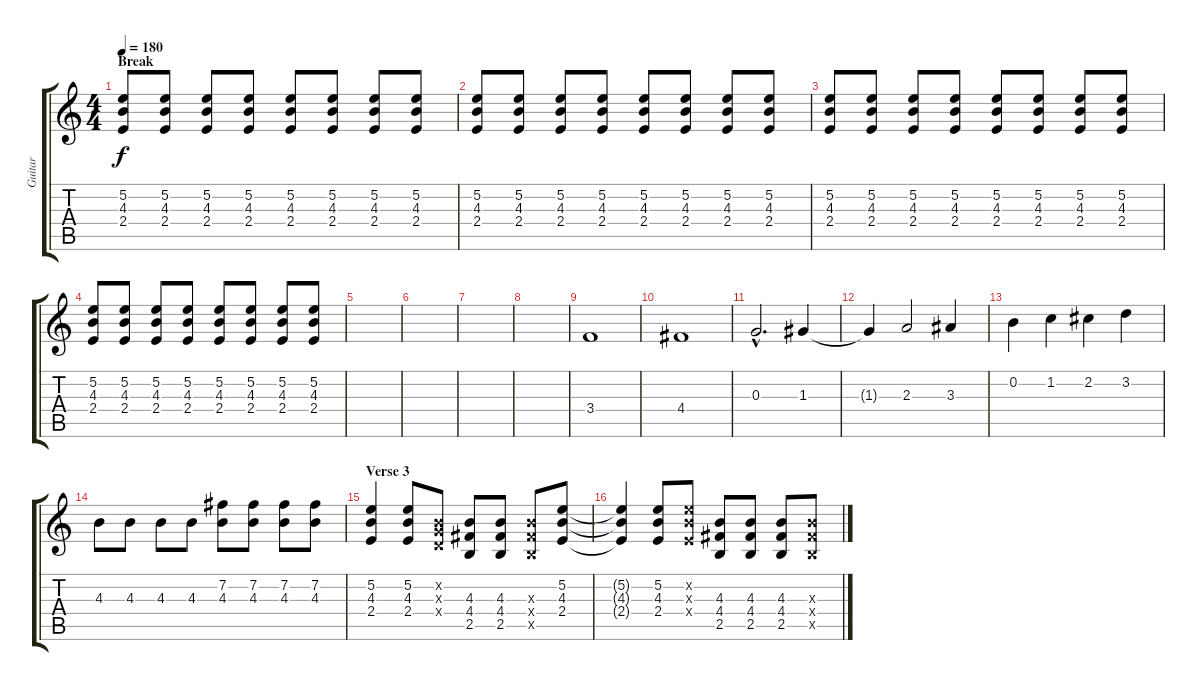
\track ("Guitar" "Guitar") {instrument distortionguitar}
\staff {score tabs}
\tuning (E4 B3 G3 D3 A2 E2) {hide}
\ts (4 4)
\section ("" "Break")
\tempo 180
\clef g2
\ks c
(5.2 4.3 2.4).8{dy f} (5.2 4.3 2.4).8 (5.2 4.3 2.4).8 (5.2 4.3 2.4).8 (5.2 4.3 2.4).8 (5.2 4.3 2.4).8 (5.2 4.3 2.4).8 (5.2 4.3 2.4).8 |
(5.2 4.3 2.4).8 (5.2 4.3 2.4).8 (5.2 4.3 2.4).8 (5.2 4.3 2.4).8 (5.2 4.3 2.4).8 (5.2 4.3 2.4).8 (5.2 4.3 2.4).8 (5.2 4.3 2.4).8 |
(5.2 4.3 2.4).8 (5.2 4.3 2.4).8 (5.2 4.3 2.4).8 (5.2 4.3 2.4).8 (5.2 4.3 2.4).8 (5.2 4.3 2.4).8 (5.2 4.3 2.4).8 (5.2 4.3 2.4).8 |
(5.2 4.3 2.4).8 (5.2 4.3 2.4).8 (5.2 4.3 2.4).8 (5.2 4.3 2.4).8 (5.2 4.3 2.4).8 (5.2 4.3 2.4).8 (5.2 4.3 2.4).8 (5.2 4.3 2.4).8 |
|
|
|
|
3.4.1 |
4.4.1 |
0.3{hac}.2{d} 1.3.4 |
1.3{t}.4 2.3.2 3.3.4 |
0.2.4 1.2.4 2.2.4 3.2.4 |
4.3.8 4.3.8 4.3.8 4.3.8 (7.2 4.3).8 (7.2 4.3).8 (7.2 4.3).8 (7.2 4.3).8 |
\section ("" "Verse 3")
(5.2 4.3 2.4).4 (5.2 4.3 2.4).8 (0.2{x} 0.3{x} 0.4{x}).8 (4.3 4.4 2.5).8 (4.3 4.4 2.5).8 (4.3{x} 4.4{x} 2.5{x}).8 (5.2 4.3 2.4).8 |
(5.2{t} 4.3{t} 2.4{t}).4 (5.2 4.3 2.4).8 (5.2{x} 4.3{x} 2.4{x}).8 (4.3 4.4 2.5).8 (4.3 4.4 2.5).8 (4.3 4.4 2.5).8 (4.3{x} 4.4{x} 2.5{x}).8
